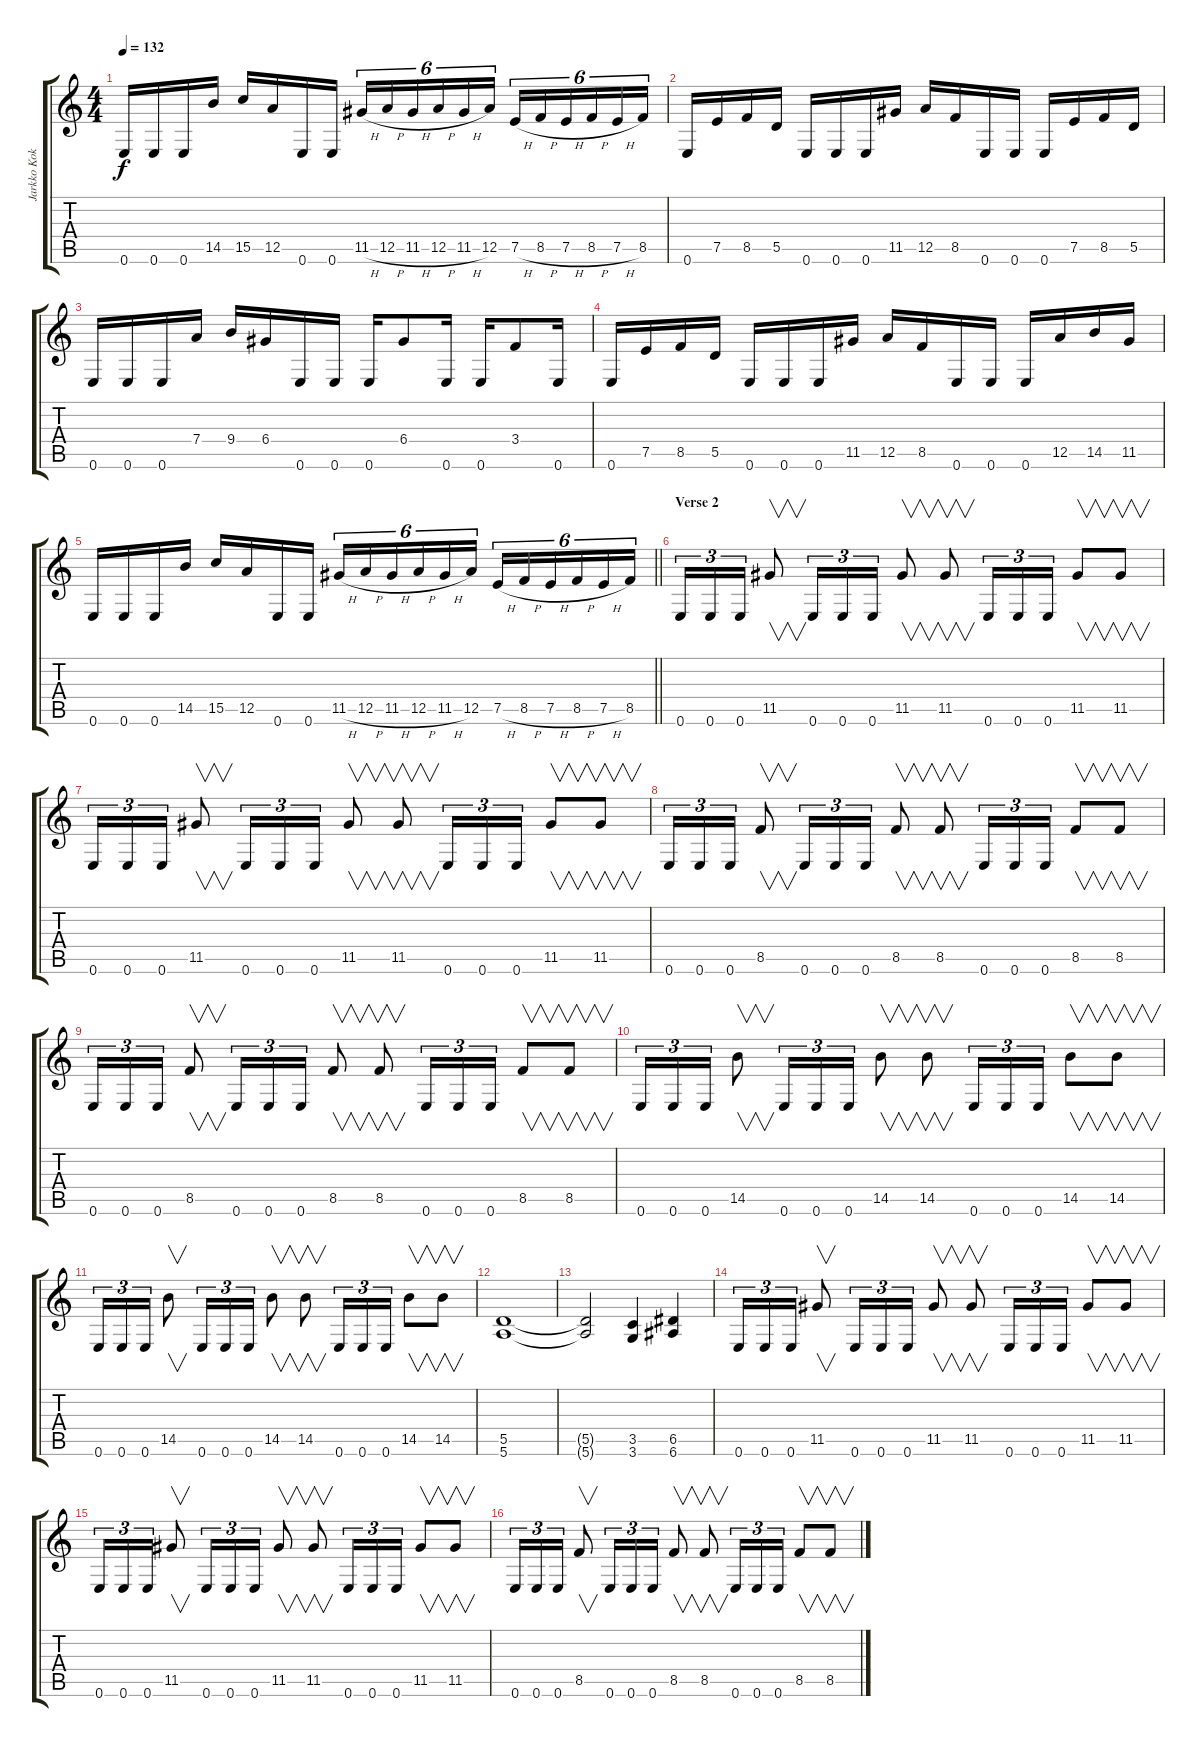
\track ("Jarkko Kokko (guitar)" "Jarkko Kok") {instrument distortionguitar}
\staff {score tabs}
\tuning (E4 B3 G3 D3 A2 E2) {hide}
\ts (4 4)
\tempo 132
\clef g2
\ks c
0.6.16{dy f} 0.6.16 0.6.16 14.5.16 15.5.16 12.5.16 0.6.16 0.6.16 11.5{h}.16{tu (6 4)} 12.5{h}.16{tu (6 4)} 11.5{h}.16{tu (6 4)} 12.5{h}.16{tu (6 4)} 11.5{h}.16{tu (6 4)} 12.5.16{tu (6 4)} 7.5{h}.16{tu (6 4)} 8.5{h}.16{tu (6 4)} 7.5{h}.16{tu (6 4)} 8.5{h}.16{tu (6 4)} 7.5{h}.16{tu (6 4)} 8.5.16{tu (6 4)} |
0.6.16 7.5.16 8.5.16 5.5.16 0.6.16 0.6.16 0.6.16 11.5.16 12.5.16 8.5.16 0.6.16 0.6.16 0.6.16 7.5.16 8.5.16 5.5.16 |
0.6.16 0.6.16 0.6.16 7.4.16 9.4.16 6.4.16 0.6.16 0.6.16 0.6.16 6.4.8 0.6.16 0.6.16 3.4.8 0.6.16 |
0.6.16 7.5.16 8.5.16 5.5.16 0.6.16 0.6.16 0.6.16 11.5.16 12.5.16 8.5.16 0.6.16 0.6.16 0.6.16 12.5.16 14.5.16 11.5.16 |
\barLineRight lightlight
0.6.16 0.6.16 0.6.16 14.5.16 15.5.16 12.5.16 0.6.16 0.6.16 11.5{h}.16{tu (6 4)} 12.5{h}.16{tu (6 4)} 11.5{h}.16{tu (6 4)} 12.5{h}.16{tu (6 4)} 11.5{h}.16{tu (6 4)} 12.5.16{tu (6 4)} 7.5{h}.16{tu (6 4)} 8.5{h}.16{tu (6 4)} 7.5{h}.16{tu (6 4)} 8.5{h}.16{tu (6 4)} 7.5{h}.16{tu (6 4)} 8.5.16{tu (6 4)} |
\section ("" "Verse 2")
0.6.16{tu (3 2)} 0.6.16{tu (3 2)} 0.6.16{tu (3 2)} 11.5.8{v} 0.6.16{tu (3 2)} 0.6.16{tu (3 2)} 0.6.16{tu (3 2)} 11.5.8{v} 11.5.8{v} 0.6.16{tu (3 2)} 0.6.16{tu (3 2)} 0.6.16{tu (3 2)} 11.5.8{v} 11.5.8{v} |
0.6.16{tu (3 2)} 0.6.16{tu (3 2)} 0.6.16{tu (3 2)} 11.5.8{v} 0.6.16{tu (3 2)} 0.6.16{tu (3 2)} 0.6.16{tu (3 2)} 11.5.8{v} 11.5.8{v} 0.6.16{tu (3 2)} 0.6.16{tu (3 2)} 0.6.16{tu (3 2)} 11.5.8{v} 11.5.8{v} |
0.6.16{tu (3 2)} 0.6.16{tu (3 2)} 0.6.16{tu (3 2)} 8.5.8{v} 0.6.16{tu (3 2)} 0.6.16{tu (3 2)} 0.6.16{tu (3 2)} 8.5.8{v} 8.5.8{v} 0.6.16{tu (3 2)} 0.6.16{tu (3 2)} 0.6.16{tu (3 2)} 8.5.8{v} 8.5.8{v} |
0.6.16{tu (3 2)} 0.6.16{tu (3 2)} 0.6.16{tu (3 2)} 8.5.8{v} 0.6.16{tu (3 2)} 0.6.16{tu (3 2)} 0.6.16{tu (3 2)} 8.5.8{v} 8.5.8{v} 0.6.16{tu (3 2)} 0.6.16{tu (3 2)} 0.6.16{tu (3 2)} 8.5.8{v} 8.5.8{v} |
0.6.16{tu (3 2)} 0.6.16{tu (3 2)} 0.6.16{tu (3 2)} 14.5.8{v} 0.6.16{tu (3 2)} 0.6.16{tu (3 2)} 0.6.16{tu (3 2)} 14.5.8{v} 14.5.8{v} 0.6.16{tu (3 2)} 0.6.16{tu (3 2)} 0.6.16{tu (3 2)} 14.5.8{v} 14.5.8{v} |
0.6.16{tu (3 2)} 0.6.16{tu (3 2)} 0.6.16{tu (3 2)} 14.5.8{v} 0.6.16{tu (3 2)} 0.6.16{tu (3 2)} 0.6.16{tu (3 2)} 14.5.8{v} 14.5.8{v} 0.6.16{tu (3 2)} 0.6.16{tu (3 2)} 0.6.16{tu (3 2)} 14.5.8{v} 14.5.8{v} |
(5.5 5.6).1 |
(5.5{t} 5.6{t}).2 (3.5 3.6).4 (6.5 6.6).4 |
0.6.16{tu (3 2)} 0.6.16{tu (3 2)} 0.6.16{tu (3 2)} 11.5.8{v} 0.6.16{tu (3 2)} 0.6.16{tu (3 2)} 0.6.16{tu (3 2)} 11.5.8{v} 11.5.8{v} 0.6.16{tu (3 2)} 0.6.16{tu (3 2)} 0.6.16{tu (3 2)} 11.5.8{v} 11.5.8{v} |
0.6.16{tu (3 2)} 0.6.16{tu (3 2)} 0.6.16{tu (3 2)} 11.5.8{v} 0.6.16{tu (3 2)} 0.6.16{tu (3 2)} 0.6.16{tu (3 2)} 11.5.8{v} 11.5.8{v} 0.6.16{tu (3 2)} 0.6.16{tu (3 2)} 0.6.16{tu (3 2)} 11.5.8{v} 11.5.8{v} |
0.6.16{tu (3 2)} 0.6.16{tu (3 2)} 0.6.16{tu (3 2)} 8.5.8{v} 0.6.16{tu (3 2)} 0.6.16{tu (3 2)} 0.6.16{tu (3 2)} 8.5.8{v} 8.5.8{v} 0.6.16{tu (3 2)} 0.6.16{tu (3 2)} 0.6.16{tu (3 2)} 8.5.8{v} 8.5.8{v}
